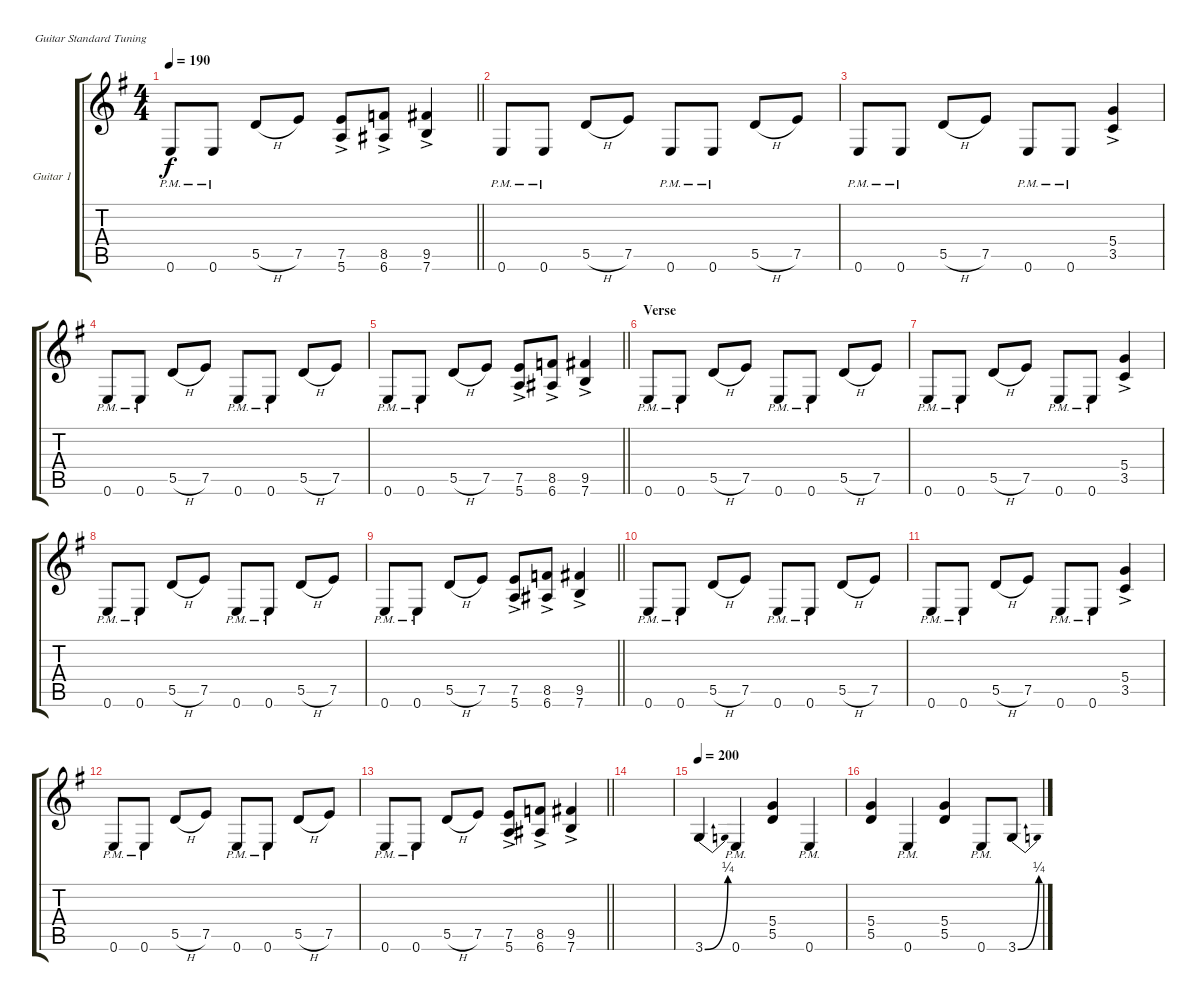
\bracketExtendMode groupsimilarinstruments
\firstSystemTrackNameOrientation horizontal
\otherSystemsTrackNameOrientation horizontal
\track ("Guitar 1" "Guitar 1") {instrument distortionguitar}
\staff {score tabs}
\tuning (E4 B3 G3 D3 A2 E2)
\ts (4 4)
\tempo 190
\clef g2
\barLineRight lightlight
\ks g
0.6{pm}.8{dy f} 0.6{pm}.8 5.5{h}.8 7.5.8 (7.5{ac} 5.6{ac}).8 (8.5{ac} 6.6{ac}).8 (9.5{ac} 7.6{ac}).4 |
0.6{pm}.8 0.6{pm}.8 5.5{h}.8 7.5.8 0.6{pm}.8 0.6{pm}.8 5.5{h}.8 7.5.8 |
0.6{pm}.8 0.6{pm}.8 5.5{h}.8 7.5.8 0.6{pm}.8 0.6{pm}.8 (5.4{ac} 3.5{ac}).4 |
0.6{pm}.8 0.6{pm}.8 5.5{h}.8 7.5.8 0.6{pm}.8 0.6{pm}.8 5.5{h}.8 7.5.8 |
\barLineRight lightlight
0.6{pm}.8 0.6{pm}.8 5.5{h}.8 7.5.8 (7.5{ac} 5.6{ac}).8 (8.5{ac} 6.6{ac}).8 (9.5{ac} 7.6{ac}).4 |
\section ("" "Verse")
0.6{pm}.8 0.6{pm}.8 5.5{h}.8 7.5.8 0.6{pm}.8 0.6{pm}.8 5.5{h}.8 7.5.8 |
0.6{pm}.8 0.6{pm}.8 5.5{h}.8 7.5.8 0.6{pm}.8 0.6{pm}.8 (5.4{ac} 3.5{ac}).4 |
0.6{pm}.8 0.6{pm}.8 5.5{h}.8 7.5.8 0.6{pm}.8 0.6{pm}.8 5.5{h}.8 7.5.8 |
\barLineRight lightlight
0.6{pm}.8 0.6{pm}.8 5.5{h}.8 7.5.8 (7.5{ac} 5.6{ac}).8 (8.5{ac} 6.6{ac}).8 (9.5{ac} 7.6{ac}).4 |
0.6{pm}.8 0.6{pm}.8 5.5{h}.8 7.5.8 0.6{pm}.8 0.6{pm}.8 5.5{h}.8 7.5.8 |
0.6{pm}.8 0.6{pm}.8 5.5{h}.8 7.5.8 0.6{pm}.8 0.6{pm}.8 (5.4{ac} 3.5{ac}).4 |
0.6{pm}.8 0.6{pm}.8 5.5{h}.8 7.5.8 0.6{pm}.8 0.6{pm}.8 5.5{h}.8 7.5.8 |
\barLineRight lightlight
0.6{pm}.8 0.6{pm}.8 5.5{h}.8 7.5.8 (7.5{ac} 5.6{ac}).8 (8.5{ac} 6.6{ac}).8 (9.5{ac} 7.6{ac}).4 |
|
\tempo 200
3.6{be (bend 0 0 60 1)}.4 0.6{pm}.4 (5.4 5.5).4 0.6{pm}.4 |
(5.4 5.5).4 0.6{pm}.4 (5.4 5.5).4 0.6{pm}.8 3.6{be (bend 0 0 60 1)}.8
